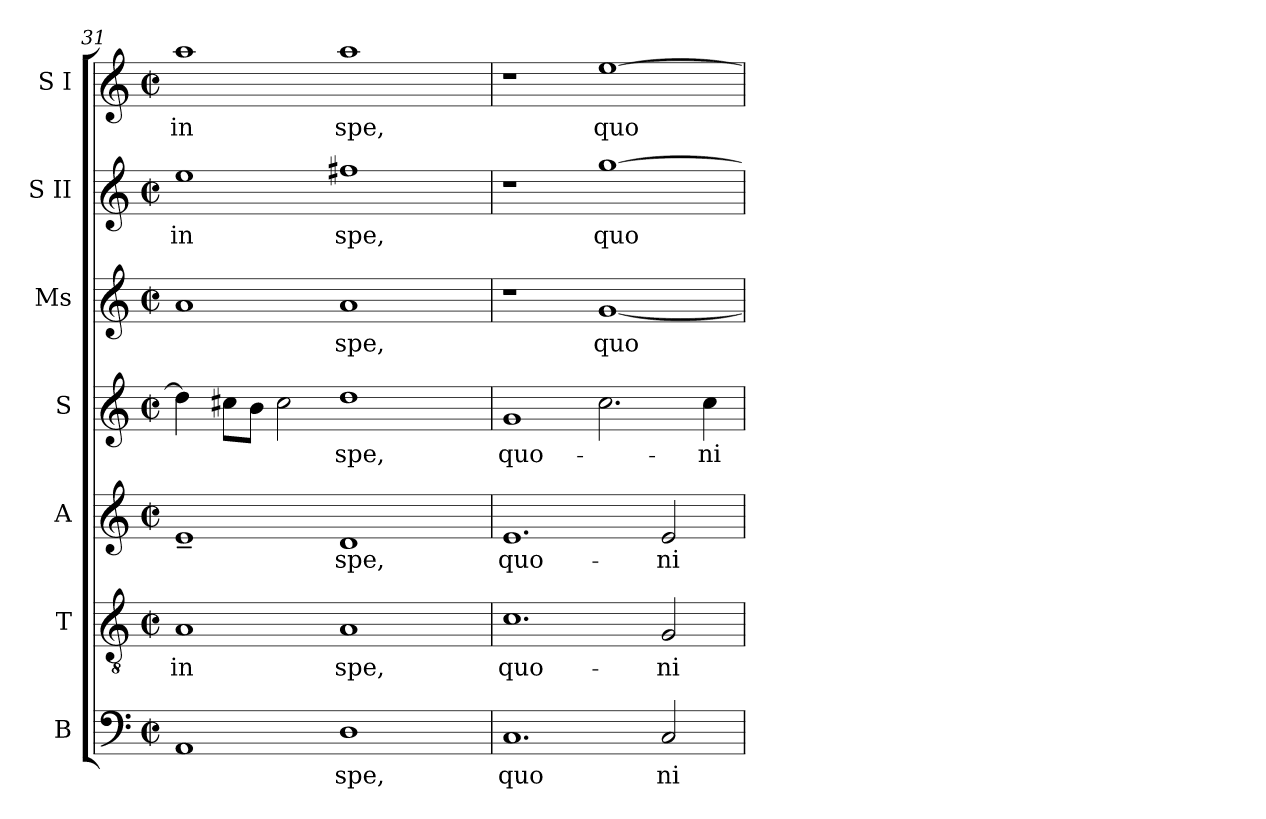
**kern	**text	**kern	**text	**kern	**text	**kern	**text	**kern	**text	**kern	**text	**kern	**text
*part7	*part7	*part6	*part6	*part5	*part5	*part4	*part4	*part3	*part3	*part2	*part2	*part1	*part1
*staff7	*staff7	*staff6	*staff6	*staff5	*staff5	*staff4	*staff4	*staff3	*staff3	*staff2	*staff2	*staff1	*staff1
*I"B	*	*I"T	*	*I"A	*	*I"S	*	*I"Ms	*	*I"S II	*	*I"S I	*
!!LO:LB:g=z
*clefF4	*	*clefGv2	*	*clefG2	*	*clefG2	*	*clefG2	*	*clefG2	*	*clefG2	*
*M2/2	*	*M2/2	*	*M2/2	*	*M2/2	*	*M2/2	*	*M2/2	*	*M2/2	*
*met(c|)	*	*met(c|)	*	*met(c|)	*	*met(c|)	*	*met(c|)	*	*met(c|)	*	*met(c|)	*
=31	=31	=31	=31	=31	=31	=31	=31	=31	=31	=31	=31	=31	=31
!	!	!	!LO:LY:b:cj	!	!	!	!	!	!	!	!LO:LY:b:cj	!	!LO:LY:b:cj
*	*	*	*	*	*	*	*	*^	*	*	*	*	*
1AA	.	1A	in	1e~<	.	4dd\]	.	1a	64ryy	.	1ee	in	1aa	in
.	.	.	.	.	.	.	.	.	1ryy	.	.	.	.	.
.	.	.	.	.	.	8cc#\L	.	.	.	.	.	.	.	.
.	.	.	.	.	.	8b\J	.	.	.	.	.	.	.	.
.	.	.	.	.	.	2cc#\	.	.	.	.	.	.	.	.
!	!LO:LY:b:cj	!	!LO:LY:b:cj	!	!LO:LY:b:cj	!	!LO:LY:b:cj	!	!	!LO:LY:b:cj	!	!LO:LY:b:cj	!	!LO:LY:b:cj
1D	spe,	1A	spe,	1d	spe,	1dd	spe,	1a	.	spe,	1ff#X	spe,	1aa	spe,
.	.	.	.	.	.	.	.	.	2ryy	.	.	.	.	.
.	.	.	.	.	.	.	.	.	4ryy	.	.	.	.	.
.	.	.	.	.	.	.	.	.	8...ryy	.	.	.	.	.
=32	=32	=32	=32	=32	=32	=32	=32	=32	=32	=32	=32	=32	=32	=32
!	!LO:LY:b:cj	!	!LO:LY:b:cj	!	!LO:LY:b:cj	!	!LO:LY:b	!	!	!	!	!	!	!
*	*	*	*	*	*	*	*	*v	*v	*	*	*	*	*
1.C	quo	1.c	quo-	1.e	quo-	1g	quo-	1r	.	1r	.	1r	.
!	!	!	!	!	!	!	!	!	!LO:LY:b	!	!LO:LY:b	!	!LO:LY:b
.	.	.	.	.	.	2.cc\	.	[<1g	quo-	[>1gg	quo-	[>1ee	quo
!	!LO:LY:b:cj	!	!LO:LY:b:cj	!	!LO:LY:b:cj	!	!	!	!	!	!	!	!
2C/	ni	2G/	-ni-	2e/	-ni-	.	.	.	.	.	.	.	.
!	!	!	!	!	!	!	!LO:LY:b:cj	!	!	!	!	!	!
.	.	.	.	.	.	4cc\	-ni-	.	.	.	.	.	.
=	=	=	=	=	=	=	=	=	=	=	=	=	=
*-	*-	*-	*-	*-	*-	*-	*-	*-	*-	*-	*-	*-	*-
